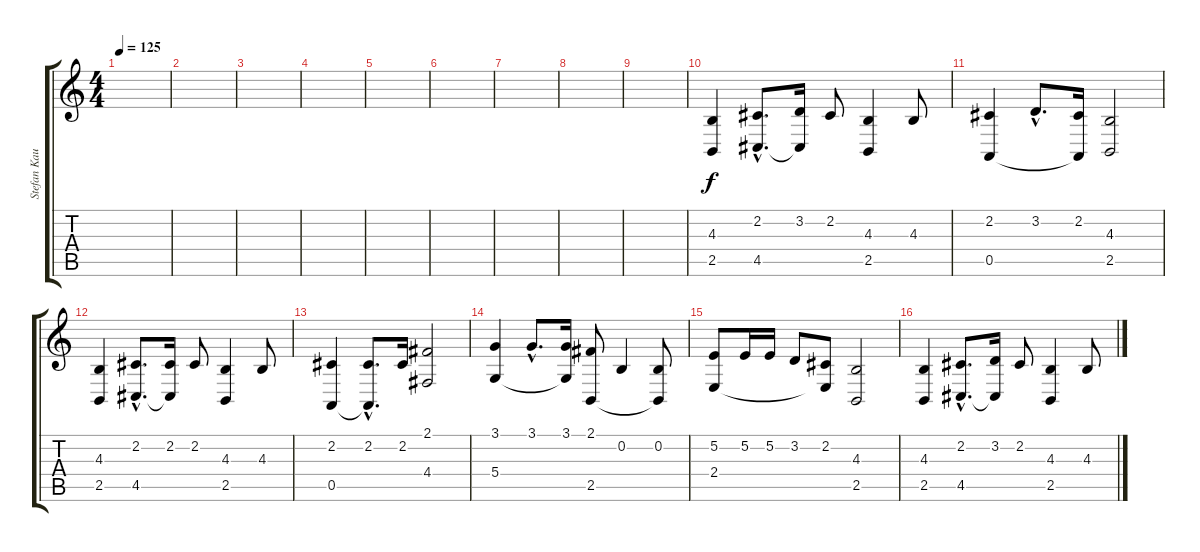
\track ("Stefan Kaufmann - accordion" "Stefan Kau") {instrument accordion}
\staff {score tabs}
\tuning (E4 B3 G3 D3 A2 E2) {hide}
\ts (4 4)
\tempo 125
\clef g2
\ks c
|
|
|
|
|
|
|
|
|
(4.3 2.5).4 (2.2{hac} 4.5{hac}).8{d} (3.2 4.5{t}).16 2.2.8 (4.3 2.5).4 4.3.8 |
(2.2 0.5).4 3.2{hac}.8{d} (2.2 0.5{t}).16 (4.3 2.5).2 |
(4.3 2.5).4 (2.2{hac} 4.5{hac}).8{d} (2.2 4.5{t}).16 2.2.8 (4.3 2.5).4 4.3.8 |
(2.2 0.5).4 (2.2{hac} 0.5{hac t}).8{d} 2.2.16 (2.1 4.4).2 |
(3.1 5.4).4 3.1{hac}.8{d} (3.1 5.4{t}).16 (2.1 2.5).8 0.2.4 (0.2 2.5{t}).8 |
(5.2 2.4).8 5.2.16 5.2.16 3.2.8 (2.2 2.4{t}).8 (4.3 2.5).2 |
(4.3 2.5).4 (2.2{hac} 4.5{hac}).8{d} (3.2 4.5{t}).16 2.2.8 (4.3 2.5).4 4.3.8
